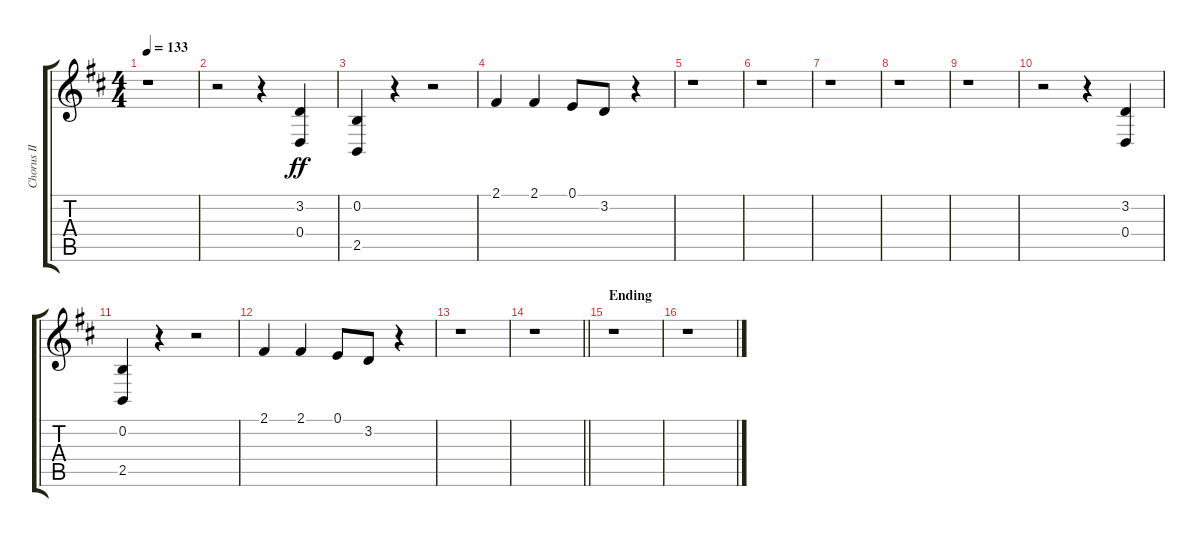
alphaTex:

\track ("Chorus II" "Chorus II") {instrument voiceoohs}
\staff {score tabs}
\tuning (E4 B3 G3 D3 A2 E2) {hide}
\ts (4 4)
\tempo 133
\clef g2
\ks d
r.1{dy ff} |
r.2 r.4 (3.2 0.4).4 |
(0.2 2.5).4 r.4 r.2 |
2.1.4 2.1.4 0.1.8 3.2.8 r.4 |
r.1 |
r.1 |
r.1 |
r.1 |
r.1 |
r.2 r.4 (3.2 0.4).4 |
(0.2 2.5).4 r.4 r.2 |
2.1.4 2.1.4 0.1.8 3.2.8 r.4 |
r.1 |
\barLineRight lightlight
r.1 |
\section ("" "Ending")
r.1 |
r.1
